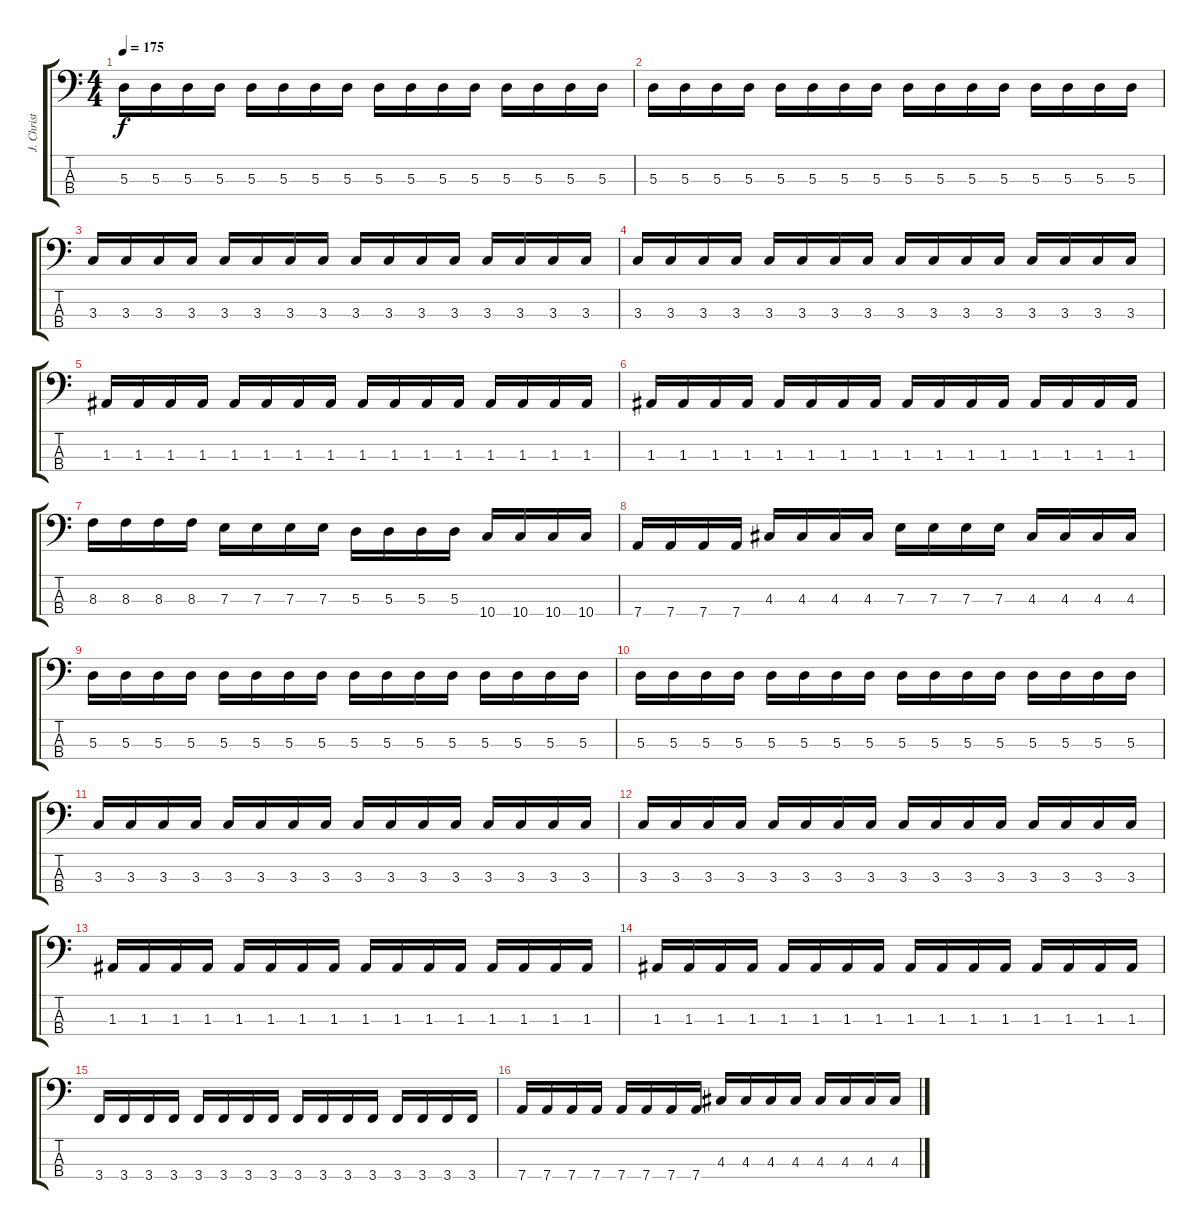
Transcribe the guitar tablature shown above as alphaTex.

\track ("J. Christ" "J. Christ") {instrument electricbassfinger}
\staff {score tabs}
\tuning (G2 D2 A1 D1) {hide}
\ts (4 4)
\tempo 175
\clef f4
\ks c
5.3.16{dy f} 5.3.16 5.3.16 5.3.16 5.3.16 5.3.16 5.3.16 5.3.16 5.3.16 5.3.16 5.3.16 5.3.16 5.3.16 5.3.16 5.3.16 5.3.16 |
5.3.16 5.3.16 5.3.16 5.3.16 5.3.16 5.3.16 5.3.16 5.3.16 5.3.16 5.3.16 5.3.16 5.3.16 5.3.16 5.3.16 5.3.16 5.3.16 |
3.3.16 3.3.16 3.3.16 3.3.16 3.3.16 3.3.16 3.3.16 3.3.16 3.3.16 3.3.16 3.3.16 3.3.16 3.3.16 3.3.16 3.3.16 3.3.16 |
3.3.16 3.3.16 3.3.16 3.3.16 3.3.16 3.3.16 3.3.16 3.3.16 3.3.16 3.3.16 3.3.16 3.3.16 3.3.16 3.3.16 3.3.16 3.3.16 |
1.3.16 1.3.16 1.3.16 1.3.16 1.3.16 1.3.16 1.3.16 1.3.16 1.3.16 1.3.16 1.3.16 1.3.16 1.3.16 1.3.16 1.3.16 1.3.16 |
1.3.16 1.3.16 1.3.16 1.3.16 1.3.16 1.3.16 1.3.16 1.3.16 1.3.16 1.3.16 1.3.16 1.3.16 1.3.16 1.3.16 1.3.16 1.3.16 |
8.3.16 8.3.16 8.3.16 8.3.16 7.3.16 7.3.16 7.3.16 7.3.16 5.3.16 5.3.16 5.3.16 5.3.16 10.4.16 10.4.16 10.4.16 10.4.16 |
7.4.16 7.4.16 7.4.16 7.4.16 4.3.16 4.3.16 4.3.16 4.3.16 7.3.16 7.3.16 7.3.16 7.3.16 4.3.16 4.3.16 4.3.16 4.3.16 |
5.3.16 5.3.16 5.3.16 5.3.16 5.3.16 5.3.16 5.3.16 5.3.16 5.3.16 5.3.16 5.3.16 5.3.16 5.3.16 5.3.16 5.3.16 5.3.16 |
5.3.16 5.3.16 5.3.16 5.3.16 5.3.16 5.3.16 5.3.16 5.3.16 5.3.16 5.3.16 5.3.16 5.3.16 5.3.16 5.3.16 5.3.16 5.3.16 |
3.3.16 3.3.16 3.3.16 3.3.16 3.3.16 3.3.16 3.3.16 3.3.16 3.3.16 3.3.16 3.3.16 3.3.16 3.3.16 3.3.16 3.3.16 3.3.16 |
3.3.16 3.3.16 3.3.16 3.3.16 3.3.16 3.3.16 3.3.16 3.3.16 3.3.16 3.3.16 3.3.16 3.3.16 3.3.16 3.3.16 3.3.16 3.3.16 |
1.3.16 1.3.16 1.3.16 1.3.16 1.3.16 1.3.16 1.3.16 1.3.16 1.3.16 1.3.16 1.3.16 1.3.16 1.3.16 1.3.16 1.3.16 1.3.16 |
1.3.16 1.3.16 1.3.16 1.3.16 1.3.16 1.3.16 1.3.16 1.3.16 1.3.16 1.3.16 1.3.16 1.3.16 1.3.16 1.3.16 1.3.16 1.3.16 |
3.4.16 3.4.16 3.4.16 3.4.16 3.4.16 3.4.16 3.4.16 3.4.16 3.4.16 3.4.16 3.4.16 3.4.16 3.4.16 3.4.16 3.4.16 3.4.16 |
7.4.16 7.4.16 7.4.16 7.4.16 7.4.16 7.4.16 7.4.16 7.4.16 4.3.16 4.3.16 4.3.16 4.3.16 4.3.16 4.3.16 4.3.16 4.3.16
